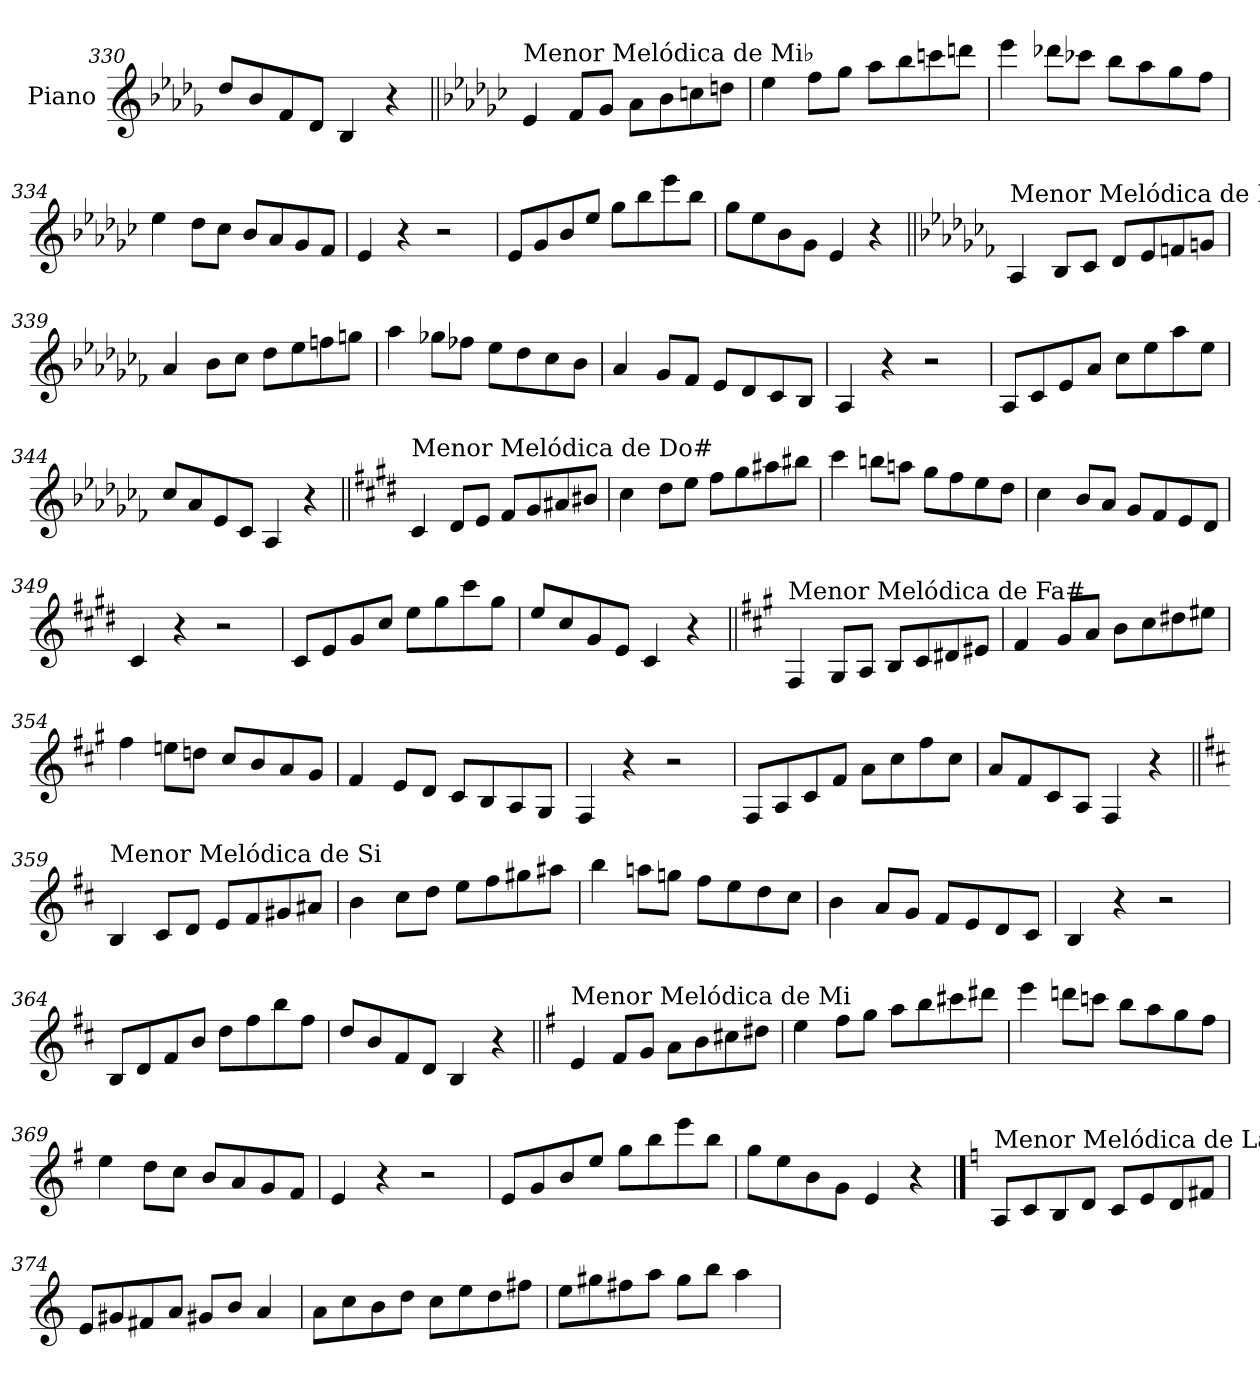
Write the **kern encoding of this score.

**kern
*part1
*staff1
*I"Piano
*I'Pno.
*clefG2
*k[b-e-a-d-g-]
=330
8dd-/L
8b-/
8f/
8d-/J
4B-/
4r
!!LO:LB:g=z
=331||
*k[b-e-a-d-g-c-]
!LO:TX:a:t=Menor Melódica de Mi♭
4e-/
8f/L
8g-/J
8a-\L
8b-\
8ccn\
8ddn\J
=332
4ee-\
8ff\L
8gg-\J
8aa-\L
8bb-\
8cccn\
8dddn\J
=333
4eee-\
8ddd-X\L
8ccc-X\J
8bb-\L
8aa-\
8gg-\
8ff\J
=334
4ee-\
8dd-\L
8cc-\J
8b-/L
8a-/
8g-/
8f/J
=335
4e-/
4r
2r
=336
8e-/L
8g-/
8b-/
8ee-/J
8gg-\L
8bb-\
8eee-\
8bb-\J
=337
8gg-\L
8ee-\
8b-\
8g-\J
4e-/
4r
!!LO:LB:g=z
=338||
*k[b-e-a-d-g-c-f-]
!LO:TX:a:t=Menor Melódica de La♭
4A-/
8B-/L
8c-/J
8d-/L
8e-/
8fn/
8gn/J
=339
4a-/
8b-\L
8cc-\J
8dd-\L
8ee-\
8ffn\
8ggn\J
=340
4aa-\
8gg-X\L
8ff-X\J
8ee-\L
8dd-\
8cc-\
8b-\J
=341
4a-/
8g-/L
8f-/J
8e-/L
8d-/
8c-/
8B-/J
=342
4A-/
4r
2r
=343
8A-/L
8c-/
8e-/
8a-/J
8cc-\L
8ee-\
8aa-\
8ee-\J
=344
8cc-/L
8a-/
8e-/
8c-/J
4A-/
4r
!!LO:LB:g=z
=345||
*k[f#c#g#d#]
!LO:TX:a:t=Menor Melódica de Do#
4c#/
8d#/L
8e/J
8f#/L
8g#/
8a#X/
8b#X/J
=346
4cc#\
8dd#\L
8ee\J
8ff#\L
8gg#\
8aa#X\
8bb#X\J
=347
4ccc#\
8bbn\L
8aan\J
8gg#\L
8ff#\
8ee\
8dd#\J
=348
4cc#\
8b/L
8a/J
8g#/L
8f#/
8e/
8d#/J
=349
4c#/
4r
2r
=350
8c#/L
8e/
8g#/
8cc#/J
8ee\L
8gg#\
8ccc#\
8gg#\J
=351
8ee/L
8cc#/
8g#/
8e/J
4c#/
4r
!!LO:LB:g=z
=352||
*k[f#c#g#]
!LO:TX:a:t=Menor Melódica de Fa#
4F#/
8G#/L
8A/J
8B/L
8c#/
8d#X/
8e#X/J
=353
4f#/
8g#/L
8a/J
8b\L
8cc#\
8dd#X\
8ee#X\J
=354
4ff#\
8een\L
8ddn\J
8cc#/L
8b/
8a/
8g#/J
=355
4f#/
8e/L
8d/J
8c#/L
8B/
8A/
8G#/J
=356
4F#/
4r
2r
=357
8F#/L
8A/
8c#/
8f#/J
8a\L
8cc#\
8ff#\
8cc#\J
=358
8a/L
8f#/
8c#/
8A/J
4F#/
4r
!!LO:LB:g=z
=359||
*k[f#c#]
!LO:TX:a:t=Menor Melódica de Si
4B/
8c#/L
8d/J
8e/L
8f#/
8g#X/
8a#X/J
=360
4b\
8cc#\L
8dd\J
8ee\L
8ff#\
8gg#X\
8aa#X\J
=361
4bb\
8aan\L
8ggn\J
8ff#\L
8ee\
8dd\
8cc#\J
=362
4b\
8a/L
8g/J
8f#/L
8e/
8d/
8c#/J
=363
4B/
4r
2r
=364
8B/L
8d/
8f#/
8b/J
8dd\L
8ff#\
8bb\
8ff#\J
=365
8dd/L
8b/
8f#/
8d/J
4B/
4r
!!LO:LB:g=z
=366||
*k[f#]
!LO:TX:a:t=Menor Melódica de Mi
4e/
8f#/L
8g/J
8a\L
8b\
8cc#X\
8dd#X\J
=367
4ee\
8ff#\L
8gg\J
8aa\L
8bb\
8ccc#X\
8ddd#X\J
=368
4eee\
8dddn\L
8cccn\J
8bb\L
8aa\
8gg\
8ff#\J
=369
4ee\
8dd\L
8cc\J
8b/L
8a/
8g/
8f#/J
=370
4e/
4r
2r
=371
8e/L
8g/
8b/
8ee/J
8gg\L
8bb\
8eee\
8bb\J
=372
8gg\L
8ee\
8b\
8g\J
4e/
4r
!!LO:PB:g=z
==373
*k[]
!LO:TX:a:t=Menor Melódica de La
8A/L
8c/
8B/
8d/J
8c/L
8e/
8d/
8f#X/J
=374
8e/L
8g#X/
8f#X/
8a/J
8g#X/L
8b/J
4a/
=375
8a\L
8cc\
8b\
8dd\J
8cc\L
8ee\
8dd\
8ff#X\J
=376
8ee\L
8gg#X\
8ff#X\
8aa\J
8gg#\L
8bb\J
4aa\
=
*-
